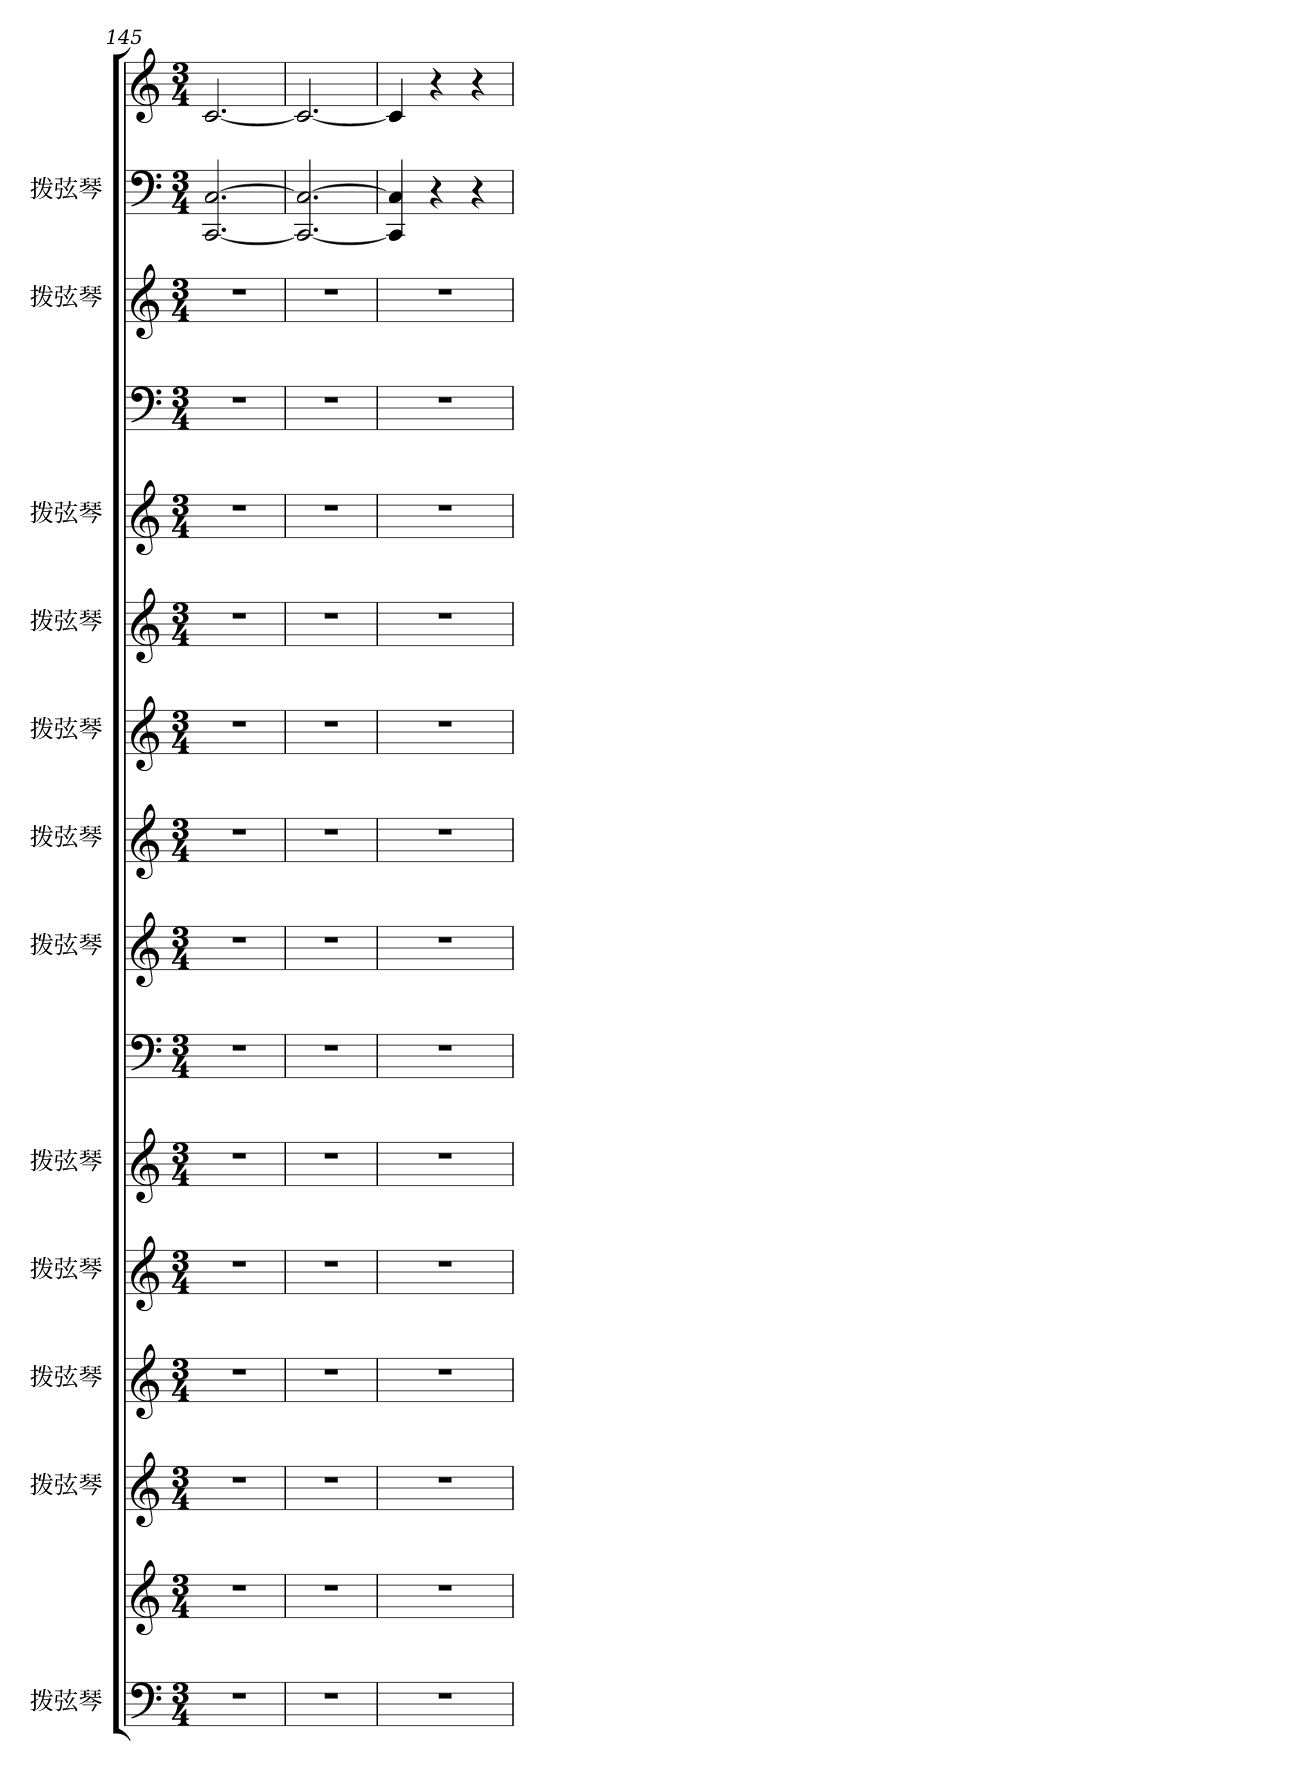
**kern	**kern	**kern	**kern	**kern	**kern	**kern	**kern	**kern	**kern	**kern	**kern	**kern	**kern	**kern	**kern
*part12	*part12	*part11	*part10	*part9	*part8	*part8	*part7	*part6	*part5	*part4	*part3	*part3	*part2	*part1	*part1
*staff16	*staff15	*staff14	*staff13	*staff12	*staff11	*staff10	*staff9	*staff8	*staff7	*staff6	*staff5	*staff4	*staff3	*staff2	*staff1
*I"拨弦琴	*	*I"拨弦琴	*I"拨弦琴	*I"拨弦琴	*I"拨弦琴	*	*I"拨弦琴	*I"拨弦琴	*I"拨弦琴	*I"拨弦琴	*I"拨弦琴	*	*I"拨弦琴	*I"拨弦琴	*
*clefF4	*clefG2	*clefG2	*clefG2	*clefG2	*clefG2	*clefF4	*clefG2	*clefG2	*clefG2	*clefG2	*clefG2	*clefF4	*clefG2	*clefF4	*clefG2
*k[]	*k[]	*k[]	*k[]	*k[]	*k[]	*k[]	*k[]	*k[]	*k[]	*k[]	*k[]	*k[]	*k[]	*k[]	*k[]
*M3/4	*M3/4	*M3/4	*M3/4	*M3/4	*M3/4	*M3/4	*M3/4	*M3/4	*M3/4	*M3/4	*M3/4	*M3/4	*M3/4	*M3/4	*M3/4
=145	=145	=145	=145	=145	=145	=145	=145	=145	=145	=145	=145	=145	=145	=145	=145
2.r	2.r	2.r	2.r	2.r	2.r	2.r	2.r	2.r	2.r	2.r	2.r	2.r	2.r	[2.CC/ [2.C/	[2.c/
=146	=146	=146	=146	=146	=146	=146	=146	=146	=146	=146	=146	=146	=146	=146	=146
2.r	2.r	2.r	2.r	2.r	2.r	2.r	2.r	2.r	2.r	2.r	2.r	2.r	2.r	2.CC/_ 2.C/_	2.c/_
=147	=147	=147	=147	=147	=147	=147	=147	=147	=147	=147	=147	=147	=147	=147	=147
2.r	2.r	2.r	2.r	2.r	2.r	2.r	2.r	2.r	2.r	2.r	2.r	2.r	2.r	4CC/] 4C/]	4c/]
.	.	.	.	.	.	.	.	.	.	.	.	.	.	4r	4r
.	.	.	.	.	.	.	.	.	.	.	.	.	.	4r	4r
=	=	=	=	=	=	=	=	=	=	=	=	=	=	=	=
*-	*-	*-	*-	*-	*-	*-	*-	*-	*-	*-	*-	*-	*-	*-	*-
